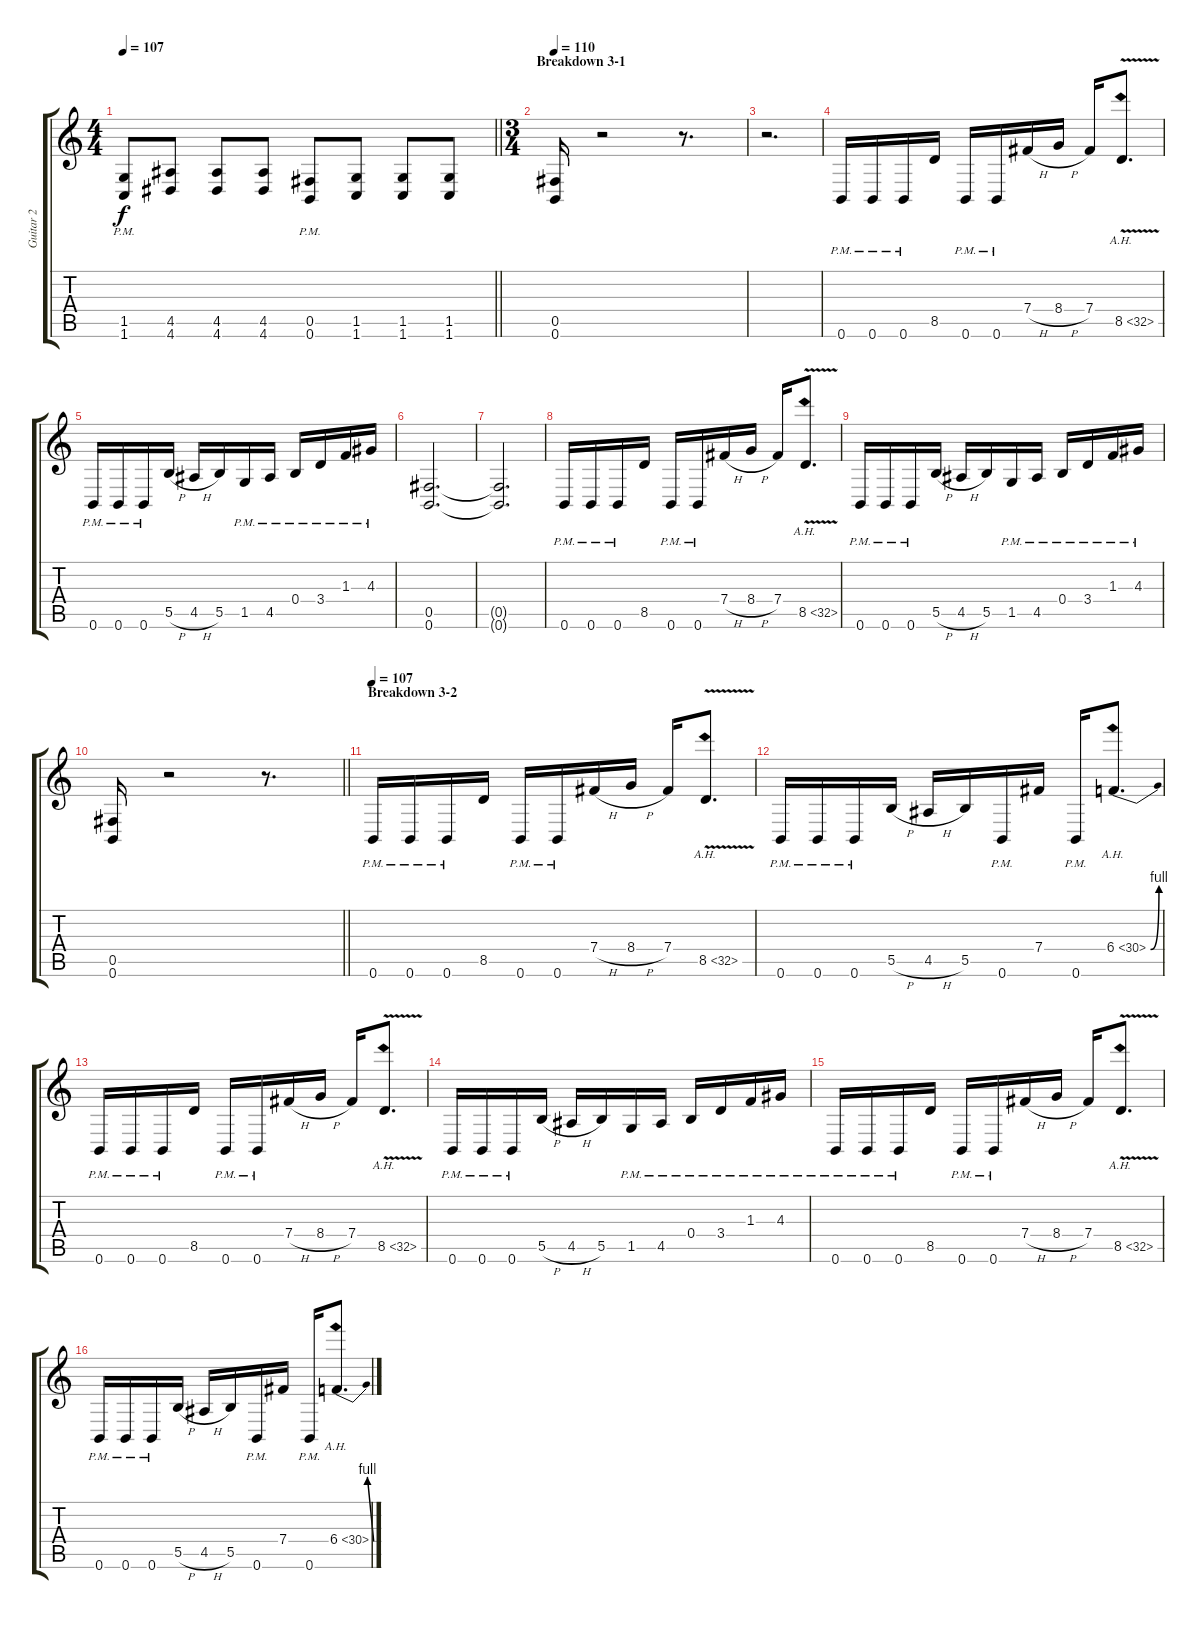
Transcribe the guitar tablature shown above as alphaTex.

\track ("Guitar 2" "Guitar 2") {instrument distortionguitar}
\staff {score tabs}
\tuning (Db4 Ab3 E3 B2 Gb2 B1) {hide}
\ts (4 4)
\tempo 107
\clef g2
\barLineRight lightlight
\ks c
(1.5{pm} 1.6{pm}).8{dy f} (4.5 4.6).8 (4.5 4.6).8 (4.5 4.6).8 (0.5{pm} 0.6{pm}).8 (1.5 1.6).8 (1.5 1.6).8 (1.5 1.6).8 |
\ts (3 4)
\section ("" "Breakdown 3-1")
\tempo 110
(0.5 0.6).16 r.2 r.8{d} |
r.2{d} |
0.6{pm}.16 0.6{pm}.16 0.6{pm}.16 8.5.16 0.6{pm}.16 0.6{pm}.16 7.4{h}.16 8.4{h}.16 7.4.16 8.5{ah 24 v}.8{d} |
0.6{pm}.16 0.6{pm}.16 0.6{pm}.16 5.5{h}.16 4.5{h}.16 5.5.16 1.5{pm}.16 4.5{pm}.16 0.4{pm}.16 3.4{pm}.16 1.3{pm}.16 4.3{pm}.16 |
(0.5 0.6).2{d} |
(0.5{t} 0.6{t}).2{d} |
0.6{pm}.16 0.6{pm}.16 0.6{pm}.16 8.5.16 0.6{pm}.16 0.6{pm}.16 7.4{h}.16 8.4{h}.16 7.4.16 8.5{ah 24 v}.8{d} |
0.6{pm}.16 0.6{pm}.16 0.6{pm}.16 5.5{h}.16 4.5{h}.16 5.5.16 1.5{pm}.16 4.5{pm}.16 0.4{pm}.16 3.4{pm}.16 1.3{pm}.16 4.3{pm}.16 |
\barLineRight lightlight
(0.5 0.6).16 r.2 r.8{d} |
\section ("" "Breakdown 3-2")
\tempo 107
0.6{pm}.16 0.6{pm}.16 0.6{pm}.16 8.5.16 0.6{pm}.16 0.6{pm}.16 7.4{h}.16 8.4{h}.16 7.4.16 8.5{ah 24 v}.8{d} |
0.6{pm}.16 0.6{pm}.16 0.6{pm}.16 5.5{h}.16 4.5{h}.16 5.5.16 0.6{pm}.16 7.4.16 0.6{pm}.16 6.4{be (bend 0 0 60 4) ah 24}.8{d} |
0.6{pm}.16 0.6{pm}.16 0.6{pm}.16 8.5.16 0.6{pm}.16 0.6{pm}.16 7.4{h}.16 8.4{h}.16 7.4.16 8.5{ah 24 v}.8{d} |
0.6{pm}.16 0.6{pm}.16 0.6{pm}.16 5.5{h}.16 4.5{h}.16 5.5.16 1.5{pm}.16 4.5{pm}.16 0.4{pm}.16 3.4{pm}.16 1.3{pm}.16 4.3{pm}.16 |
0.6{pm}.16 0.6{pm}.16 0.6{pm}.16 8.5.16 0.6{pm}.16 0.6{pm}.16 7.4{h}.16 8.4{h}.16 7.4.16 8.5{ah 24 v}.8{d} |
0.6{pm}.16 0.6{pm}.16 0.6{pm}.16 5.5{h}.16 4.5{h}.16 5.5.16 0.6{pm}.16 7.4.16 0.6{pm}.16 6.4{be (bend 0 0 60 4) ah 24}.8{d}
